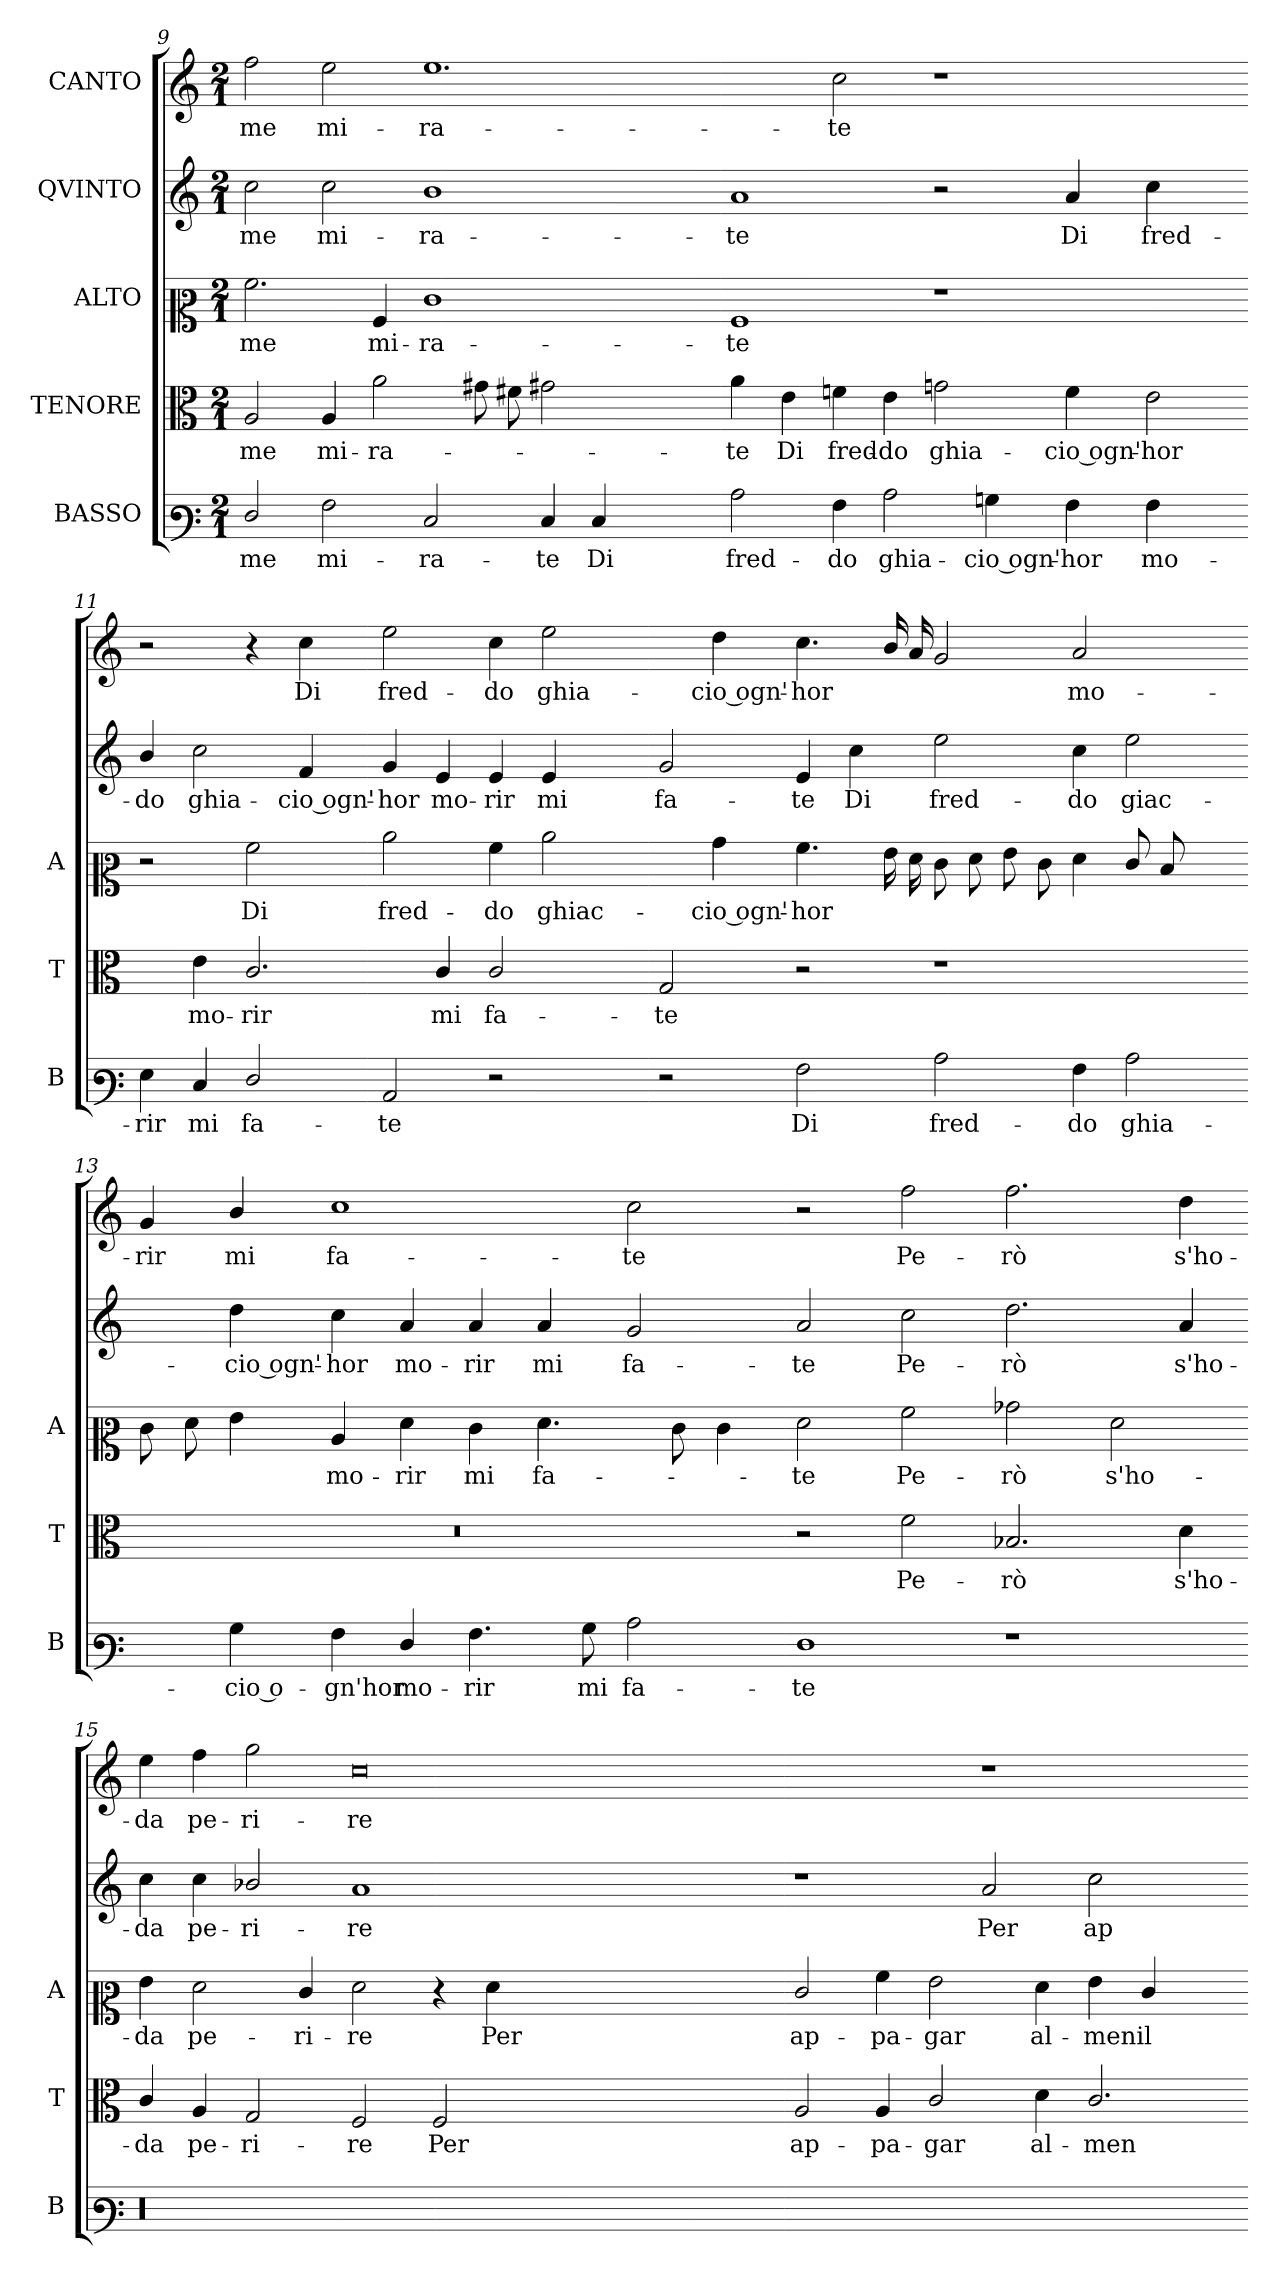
**kern	**text	**kern	**text	**kern	**text	**kern	**text	**kern	**text
*part5	*part5	*part4	*part4	*part3	*part3	*part2	*part2	*part1	*part1
*staff5	*staff5	*staff4	*staff4	*staff3	*staff3	*staff2	*staff2	*staff1	*staff1
*I"BASSO	*	*I"TENORE	*	*I"ALTO	*	*I"QVINTO	*	*I"CANTO	*
*I'B	*	*I'T	*	*I'A	*	*	*	*	*
*clefF3	*	*clefC3	*	*clefC2	*	*clefG2	*	*clefG2	*
*k[]	*	*k[]	*	*k[]	*	*k[]	*	*k[]	*
*M2/1	*	*M2/1	*	*M2/1	*	*M2/1	*	*M2/1	*
=9	=9	=9	=9	=9	=9	=9	=9	=9	=9
2F/	me	2A/	me	2.a\	me	2cc\	me	2ff\	me
2A\	mi-	4A/	mi-	.	.	2cc\	mi-	2ee\	mi-
.	.	2a\	-ra-	4A/	mi-	.	.	.	.
2E/	-ra-	.	.	1e	-ra-	1b	-ra-	1.ee	-ra-
.	.	8g#X\	.	.	.	.	.	.	.
.	.	8f#X\	.	.	.	.	.	.	.
4E/	-te	2g#X\	.	.	.	.	.	.	.
4E/	Di	.	.	.	.	.	.	.	.
2ryy	.	2ryy	.	2ryy	.	2ryy	.	.	.
=10-	=10-	=10-	=10-	=10-	=10-	=10-	=10-	=10-	=10-
2c\	fred-	4a\	-te	1A	-te	1a	-te	2ryy	.
.	.	4e\	Di	.	.	.	.	.	.
4A\	-do	4fn\	fred-	.	.	.	.	2cc\	-te
2c\	ghia-	4e\	-do	.	.	.	.	.	.
.	.	2gn\	ghia-	1r	.	2r	.	1r	.
4Bn\	cio ogn'-	.	.	.	.	.	.	.	.
4A\	-hor	4f\	cio ogn'-	.	.	4a/	Di	.	.
4A\	mo-	2e\	-hor	.	.	4cc\	fred-	.	.
4ryy	.	.	.	4ryy	.	4ryy	.	4ryy	.
=11-	=11-	=11-	=11-	=11-	=11-	=11-	=11-	=11-	=11-
4G\	-rir	4ryy	.	2r	.	4b/	-do	2r	.
4E/	mi	4e\	mo-	.	.	2cc\	ghia-	.	.
2F/	fa-	2.c/	-rir	2a\	Di	.	.	4r	.
.	.	.	.	.	.	4f/	cio ogn'-	4cc\	Di
2C/	-te	.	.	2cc\	fred-	4g/	-hor	2ee\	fred-
.	.	4c/	mi	.	.	4e/	mo-	.	.
2r	.	2c/	fa-	4a\	-do	4e/	-rir	4cc\	-do
.	.	.	.	2cc\	ghiac-	4e/	mi	2ee\	ghia-
4ryy	.	4ryy	.	.	.	4ryy	.	.	.
=12-	=12-	=12-	=12-	=12-	=12-	=12-	=12-	=12-	=12-
2r	.	2G/	-te	4ryy	.	2g/	fa-	4ryy	.
.	.	.	.	4b\	cio ogn'-	.	.	4dd\	cio ogn'-
2A\	Di	2r	.	4.a\	-hor	4e/	-te	4.cc\	-hor
.	.	.	.	.	.	4cc\	Di	.	.
.	.	.	.	16g\	.	.	.	16b/	.
.	.	.	.	16f\	.	.	.	16a/	.
2c\	fred-	1r	.	8e\	.	2ee\	fred-	2g/	.
.	.	.	.	8f\	.	.	.	.	.
.	.	.	.	8g\	.	.	.	.	.
.	.	.	.	8e\	.	.	.	.	.
4A\	-do	.	.	4f\	.	4cc\	-do	2a/	mo-
2c\	ghia-	.	.	8e/	.	2ee\	giac-	.	.
.	.	.	.	8d/	.	.	.	.	.
.	.	4ryy	.	4ryy	.	.	.	4ryy	.
=13-	=13-	=13-	=13-	=13-	=13-	=13-	=13-	=13-	=13-
4ryy	.	0r	.	8e\	.	4ryy	.	4g/	-rir
.	.	.	.	8f\	.	.	.	.	.
4B\	cio o-	.	.	4g\	.	4dd\	cio ogn'-	4b/	mi
4A\	-gn'hor	.	.	4c/	mo-	4cc\	-hor	1cc	fa-
4F/	mo-	.	.	4f\	-rir	4a/	mo-	.	.
4.A\	-rir	.	.	4e\	mi	4a/	-rir	.	.
.	.	.	.	4.f\	fa-	4a/	mi	.	.
8B\	mi	.	.	.	.	.	.	.	.
2c\	fa-	.	.	.	.	2g/	fa-	2cc\	-te
.	.	.	.	8e\	.	.	.	.	.
.	.	.	.	4e\	.	.	.	.	.
=14-	=14-	=14-	=14-	=14-	=14-	=14-	=14-	=14-	=14-
1F	-te	2r	.	2f\	-te	2a/	-te	2r	.
.	.	2f\	Pe-	2a\	Pe-	2cc\	Pe-	2ff\	Pe-
1r	.	2.B-X/	-rò	2b-X\	-rò	2.dd\	-rò	2.ff\	-rò
.	.	.	.	2f\	s'ho-	.	.	.	.
.	.	4d\	s'ho-	.	.	4a/	s'ho-	4dd\	s'ho-
=15-	=15-	=15-	=15-	=15-	=15-	=15-	=15-	=15-	=15-
00r	.	4c/	-da	4g\	-da	4cc\	-da	4ee\	-da
.	.	4A/	pe-	2f\	pe-	4cc\	pe-	4ff\	pe-
.	.	2G/	-ri-	.	.	2b-X/	-ri-	2gg\	-ri-
.	.	.	.	4e/	-ri-	.	.	.	.
.	.	2F/	-re	2f\	-re	1a	-re	0cc	-re
.	.	2F/	Per	4r	.	.	.	.	.
.	.	.	.	4f\	Per	.	.	.	.
.	.	0ryy	.	0ryy	.	0ryy	.	.	.
.	.	.	.	.	.	.	.	1ryy	.
=16-	=16-	=16-	=16-	=16-	=16-	=16-	=16-	=16-	=16-
0ryy	.	2A/	ap-	2e/	ap-	1r	.	1ryy	.
.	.	4A/	-pa-	4a\	-pa-	.	.	.	.
.	.	2c/	-gar	2g\	-gar	.	.	.	.
.	.	.	.	.	.	2a/	Per	1r	.
.	.	4d\	al-	4f\	al-	.	.	.	.
.	.	2.c/	-men	4g\	-men	2cc\	ap-	.	.
.	.	.	.	4e/	il	.	.	.	.
4ryy	.	.	.	4ryy	.	4ryy	.	4ryy	.
=-	=-	=-	=-	=-	=-	=-	=-	=-	=-
*-	*-	*-	*-	*-	*-	*-	*-	*-	*-
